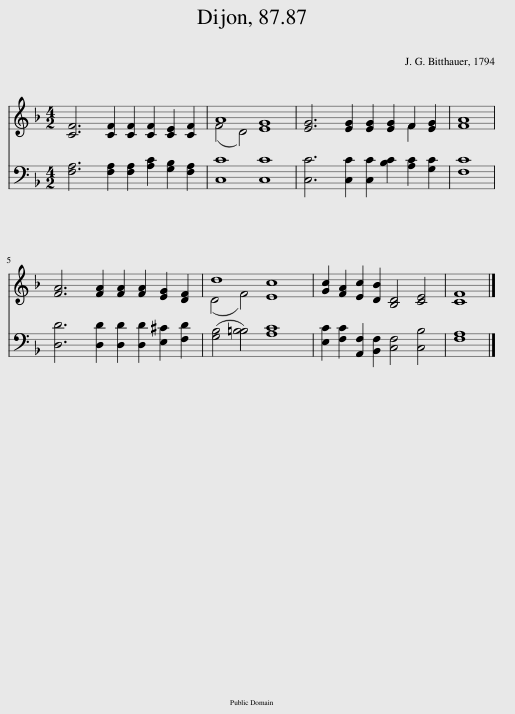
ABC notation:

X:1
%%score ( 1 2 ) ( 3 4 )
L:1/8
M:4/2
I:linebreak $
K:F
V:1 treble
V:2 treble
V:3 bass
V:4 bass
V:1
 [CF]6 [CF]2 [CF]2 [CF]2 [CE]2 [CF]2 | (F4 D4) [EG]8 | [EG]6 [EG]2 [EG]2 [EG]2 F2 [EG]2 | [FA]8 |$ [FA]6 [FA]2 [FA]2 [FA]2 [EG]2 [DF]2 | %5
 (D4 F4) [Ec]8 | [Gc]2 [FA]2 [Ec]2 [DB]2 [B,D]4 [CE]4 | [CF]8 |] %8
V:2
 x16 | A8 x8 | x12 F2 x2 | x8 |$ x16 | %5
 d8 x8 | x16 | x8 |] %8
V:3
 [F,A,]6 [F,A,]2 [F,A,]2 [A,C]2 [G,B,]2 [F,A,]2 | [C,C]8 [C,C]8 | [C,C]6 [C,C]2 [C,C]2 [B,C]2 [A,C]2 [G,C]2 | [F,C]8 |$ [D,D]6 [D,D]2 [D,D]2 [D,D]2 [E,^C]2 [F,D]2 | %5
 ([G,B,]4 =B,4) [A,C]8 | [E,C]2 [F,C]2 [A,,F,]2 [B,,F,]2 [C,F,]4 [C,B,]4 | [F,A,]8 |] %8
V:4
 x16 | x16 | x16 | x8 |$ x16 | %5
 x4 =B,4 x8 | x16 | x8 |] %8
